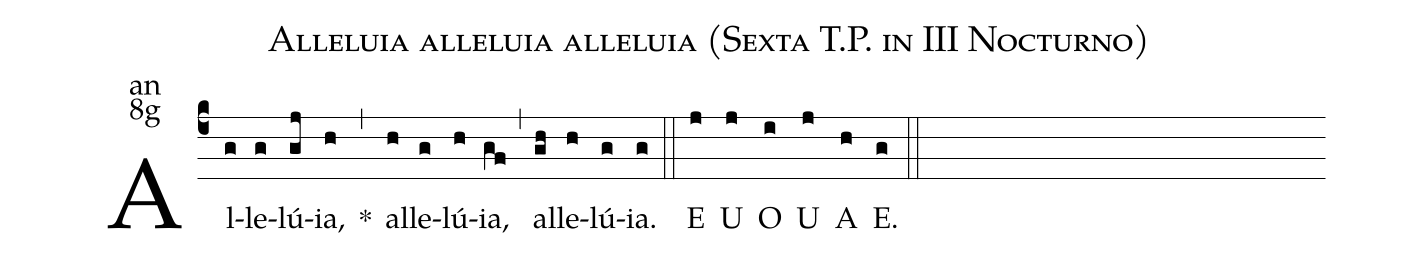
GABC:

name:Alleluia alleluia alleluia (Sexta T.P. in III Nocturno);
office-part:an;
mode:8g;
%%
(c4) Al(g)le(g)lú(gj)ia,(h) <sp>*</sp>(,)
al(h)le(g)lú(h)ia,(gf) (,) al(gh)le(h)lú(g)ia.(g) (::)
<eu>E(j) U(j) O(i) U(j) A(h) E.(g) </eu>(::)
